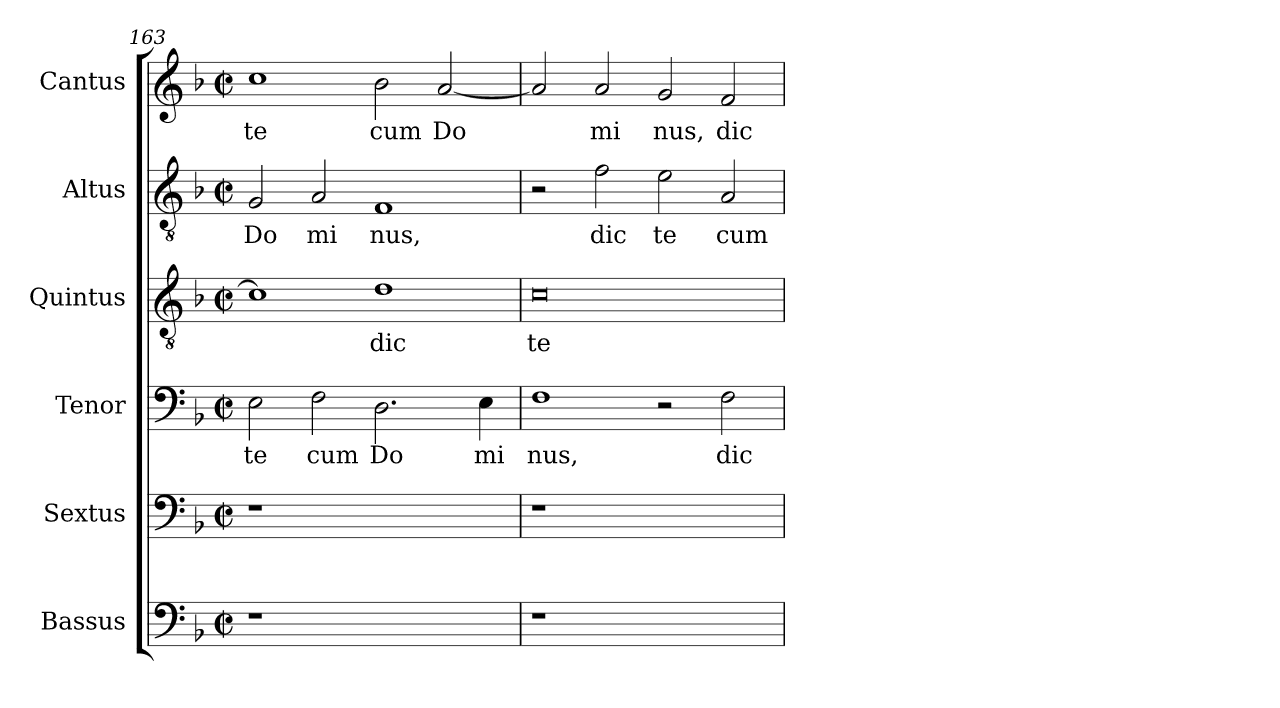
**kern	**kern	**kern	**text	**kern	**text	**kern	**text	**kern	**text
*part6	*part5	*part4	*part4	*part3	*part3	*part2	*part2	*part1	*part1
*staff6	*staff5	*staff4	*staff4	*staff3	*staff3	*staff2	*staff2	*staff1	*staff1
*I"Bassus	*I"Sextus	*I"Tenor	*	*I"Quintus	*	*I"Altus	*	*I"Cantus	*
*clefF4	*clefF4	*clefF4	*	*clefGv2	*	*clefGv2	*	*clefG2	*
*k[b-]	*k[b-]	*k[b-]	*	*k[b-]	*	*k[b-]	*	*k[b-]	*
*F:	*F:	*F:	*	*F:	*	*F:	*	*F:	*
*M2/2	*M2/2	*M2/2	*	*M2/2	*	*M2/2	*	*M2/2	*
*met(c|)	*met(c|)	*met(c|)	*	*met(c|)	*	*met(c|)	*	*met(c|)	*
=163	=163	=163	=163	=163	=163	=163	=163	=163	=163
!	!	!	!LO:LY:b:cj	!	!	!	!LO:LY:b:cj	!	!LO:LY:b:cj
1r	1r	2E\	te	1c]	.	2G/	Do	1cc	te
!	!	!	!LO:LY:b:cj	!	!	!	!LO:LY:b:cj	!	!
.	.	2F\	cum	.	.	2A/	mi	.	.
!	!	!	!LO:LY:b:cj	!	!LO:LY:b:cj	!	!LO:LY:b:cj	!	!LO:LY:b:cj
1ryy	1ryy	2.D\	Do	1d	dic	1F	nus,	2b-\	cum
!	!	!	!	!	!	!	!	!	!LO:LY:b
.	.	.	.	.	.	.	.	[<2a/	Do
!	!	!	!LO:LY:b:cj	!	!	!	!	!	!
.	.	4E\	mi	.	.	.	.	.	.
=164	=164	=164	=164	=164	=164	=164	=164	=164	=164
!	!	!	!LO:LY:b:cj	!	!LO:LY:b:cj	!	!	!	!
1r	1r	1F	nus,	0c	te	2r	.	2a/]	.
!	!	!	!	!	!	!	!LO:LY:b:cj	!	!LO:LY:b:cj
.	.	.	.	.	.	2f\	dic	2a/	mi
!	!	!	!	!	!	!	!LO:LY:b:cj	!	!LO:LY:b:cj
1ryy	1ryy	2r	.	.	.	2e\	te	2g/	nus,
!	!	!	!LO:LY:b:cj	!	!	!	!LO:LY:b:cj	!	!LO:LY:b:cj
.	.	2F\	dic	.	.	2A/	cum	2f/	dic
=	=	=	=	=	=	=	=	=	=
*-	*-	*-	*-	*-	*-	*-	*-	*-	*-
